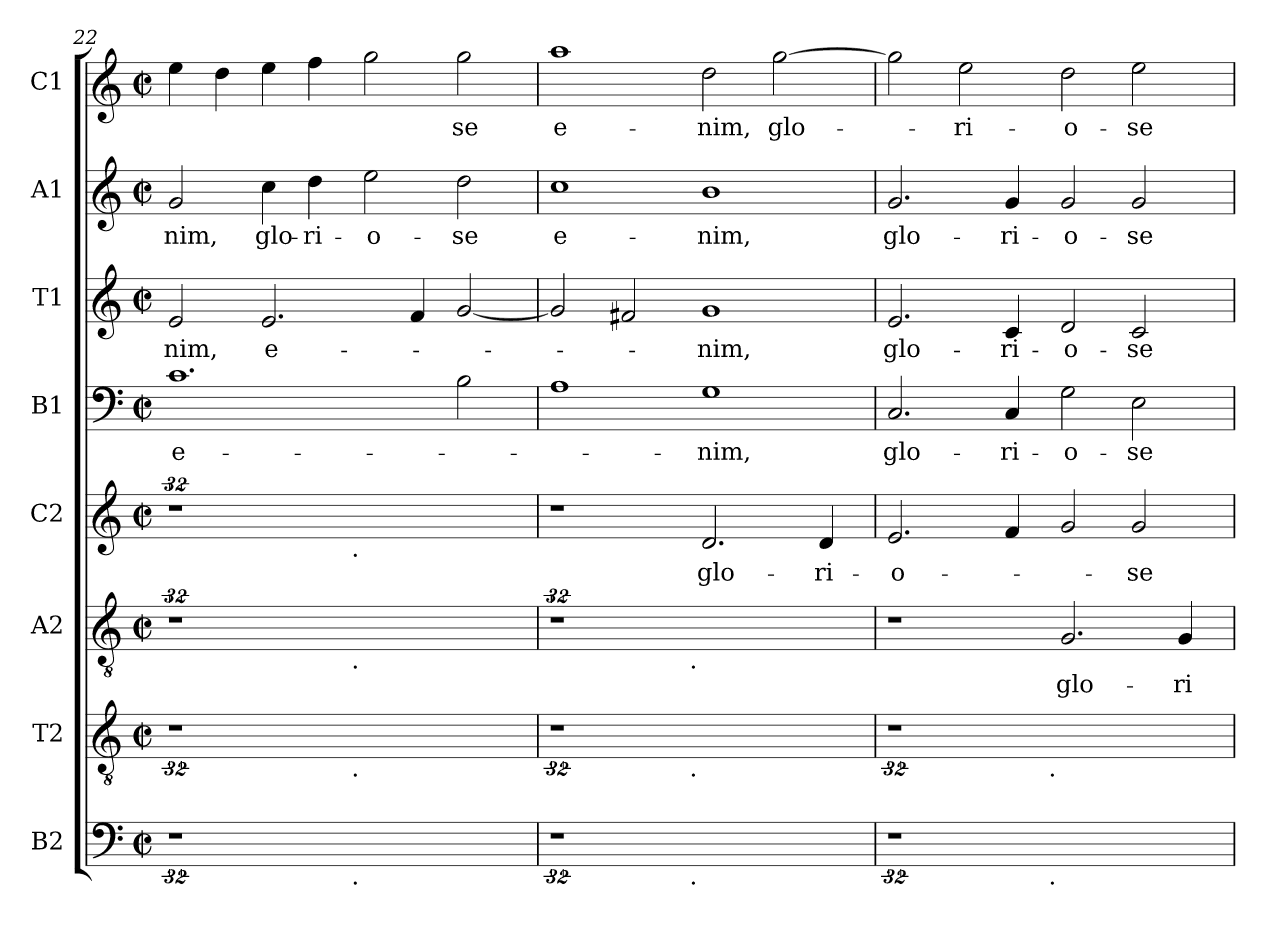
**kern	**kern	**kern	**text	**kern	**text	**kern	**text	**kern	**text	**kern	**text	**kern	**text
*part8	*part7	*part6	*part6	*part5	*part5	*part4	*part4	*part3	*part3	*part2	*part2	*part1	*part1
*staff8	*staff7	*staff6	*staff6	*staff5	*staff5	*staff4	*staff4	*staff3	*staff3	*staff2	*staff2	*staff1	*staff1
*I"B2	*I"T2	*I"A2	*	*I"C2	*	*I"B1	*	*I"T1	*	*I"A1	*	*I"C1	*
*I'B2	*I'T2	*I'A2	*	*I'C2	*	*I'B1	*	*I'T1	*	*I'A1	*	*I'C1	*
*clefF4	*clefGv2	*clefGv2	*	*clefG2	*	*clefF4	*	*clefG2	*	*clefG2	*	*clefG2	*
*k[]	*k[]	*k[]	*	*k[]	*	*k[]	*	*k[]	*	*k[]	*	*k[]	*
*C:	*C:	*C:	*	*C:	*	*C:	*	*C:	*	*C:	*	*C:	*
*M2/2	*M2/2	*M2/2	*	*M2/2	*	*M2/2	*	*M2/2	*	*M2/2	*	*M2/2	*
*met(c|)	*met(c|)	*met(c|)	*	*met(c|)	*	*met(c|)	*	*met(c|)	*	*met(c|)	*	*met(c|)	*
=22	=22	=22	=22	=22	=22	=22	=22	=22	=22	=22	=22	=22	=22
!	!	!	!	!	!	!	!LO:LY:b	!	!LO:LY:b	!	!LO:LY:b	!	!
32%31r	32%31r	32%31r	.	32%31r	.	1.c	e-	2e/	-nim,	2g/	-nim,	4ee\	.
.	.	.	.	.	.	.	.	.	.	.	.	4dd\	.
!	!	!	!	!	!	!	!	!	!LO:LY:b	!	!LO:LY:b	!	!
.	.	.	.	.	.	.	.	2.e/	e-	4cc\	glo-	4ee\	.
!	!	!	!	!	!	!	!	!	!	!	!LO:LY:b	!	!
.	.	.	.	.	.	.	.	.	.	4dd\	-ri-	4ff\	.
!	!	!	!	!LO:TX:b:t=.	!	!	!	!	!	!	!	!	!
!	!	!LO:TX:b:t=.	!	!	!	!	!	!	!	!	!	!	!
!	!LO:TX:b:t=.	!	!	!	!	!	!	!	!	!	!	!	!
!LO:TX:b:t=.	!	!	!	!	!	!	!	!	!	!	!	!	!
1ryy	1ryy	1ryy	.	1ryy	.	.	.	.	.	.	.	.	.
!	!	!	!	!	!	!	!	!	!	!	!LO:LY:b	!	!
.	.	.	.	.	.	.	.	.	.	2ee\	-o-	2gg\	.
.	.	.	.	.	.	.	.	4f/	.	.	.	.	.
!	!	!	!	!	!	!	!	!	!	!	!LO:LY:b	!	!LO:LY:b
.	.	.	.	.	.	2B\	.	[>2g/	.	2dd\	-se	2gg\	-se
32ryy	32ryy	32ryy	.	32ryy	.	.	.	.	.	.	.	.	.
!!LO:PB:g=z
=23	=23	=23	=23	=23	=23	=23	=23	=23	=23	=23	=23	=23	=23
!	!	!	!	!	!	!	!	!	!	!	!LO:LY:b	!	!LO:LY:b
32%31r	32%31r	32%31r	.	1r	.	1A	.	2g/]	.	1cc	e-	1aa	e-
.	.	.	.	.	.	.	.	2f#X/	.	.	.	.	.
!	!	!LO:TX:b:t=.	!	!	!	!	!	!	!	!	!	!	!
!	!LO:TX:b:t=.	!	!	!	!	!	!	!	!	!	!	!	!
!LO:TX:b:t=.	!	!	!	!	!	!	!	!	!	!	!	!	!
1ryy	1ryy	1ryy	.	.	.	.	.	.	.	.	.	.	.
!	!	!	!	!	!LO:LY:b	!	!LO:LY:b	!	!LO:LY:b	!	!LO:LY:b	!	!LO:LY:b
.	.	.	.	2.d/	glo-	1G	-nim,	1g	-nim,	1b	-nim,	2dd\	-nim,
!	!	!	!	!	!	!	!	!	!	!	!	!	!LO:LY:b
.	.	.	.	.	.	.	.	.	.	.	.	[>2gg\	glo-
!	!	!	!	!	!LO:LY:b	!	!	!	!	!	!	!	!
.	.	.	.	4d/	-ri-	.	.	.	.	.	.	.	.
32ryy	32ryy	32ryy	.	.	.	.	.	.	.	.	.	.	.
=24	=24	=24	=24	=24	=24	=24	=24	=24	=24	=24	=24	=24	=24
!	!	!	!	!	!LO:LY:b	!	!LO:LY:b	!	!LO:LY:b	!	!LO:LY:b	!	!
32%31r	32%31r	1r	.	2.e/	-o-	2.C/	glo-	2.e/	glo-	2.g/	glo-	2gg\]	.
!	!	!	!	!	!	!	!	!	!	!	!	!	!LO:LY:b
.	.	.	.	.	.	.	.	.	.	.	.	2ee\	-ri-
!	!	!	!	!	!	!	!LO:LY:b	!	!LO:LY:b	!	!LO:LY:b	!	!
.	.	.	.	4f/	.	4C/	-ri-	4c/	-ri-	4g/	-ri-	.	.
!	!LO:TX:b:t=.	!	!	!	!	!	!	!	!	!	!	!	!
!LO:TX:b:t=.	!	!	!	!	!	!	!	!	!	!	!	!	!
1ryy	1ryy	.	.	.	.	.	.	.	.	.	.	.	.
!	!	!	!LO:LY:b	!	!	!	!LO:LY:b	!	!LO:LY:b	!	!LO:LY:b	!	!LO:LY:b
.	.	2.G/	glo-	2g/	.	2G\	-o-	2d/	-o-	2g/	-o-	2dd\	-o-
!	!	!	!	!	!LO:LY:b	!	!LO:LY:b	!	!LO:LY:b	!	!LO:LY:b	!	!LO:LY:b
.	.	.	.	2g/	-se	2E\	-se	2c/	-se	2g/	-se	2ee\	-se
!	!	!	!LO:LY:b	!	!	!	!	!	!	!	!	!	!
.	.	4G/	-ri-	.	.	.	.	.	.	.	.	.	.
32ryy	32ryy	.	.	.	.	.	.	.	.	.	.	.	.
=	=	=	=	=	=	=	=	=	=	=	=	=	=
*-	*-	*-	*-	*-	*-	*-	*-	*-	*-	*-	*-	*-	*-
